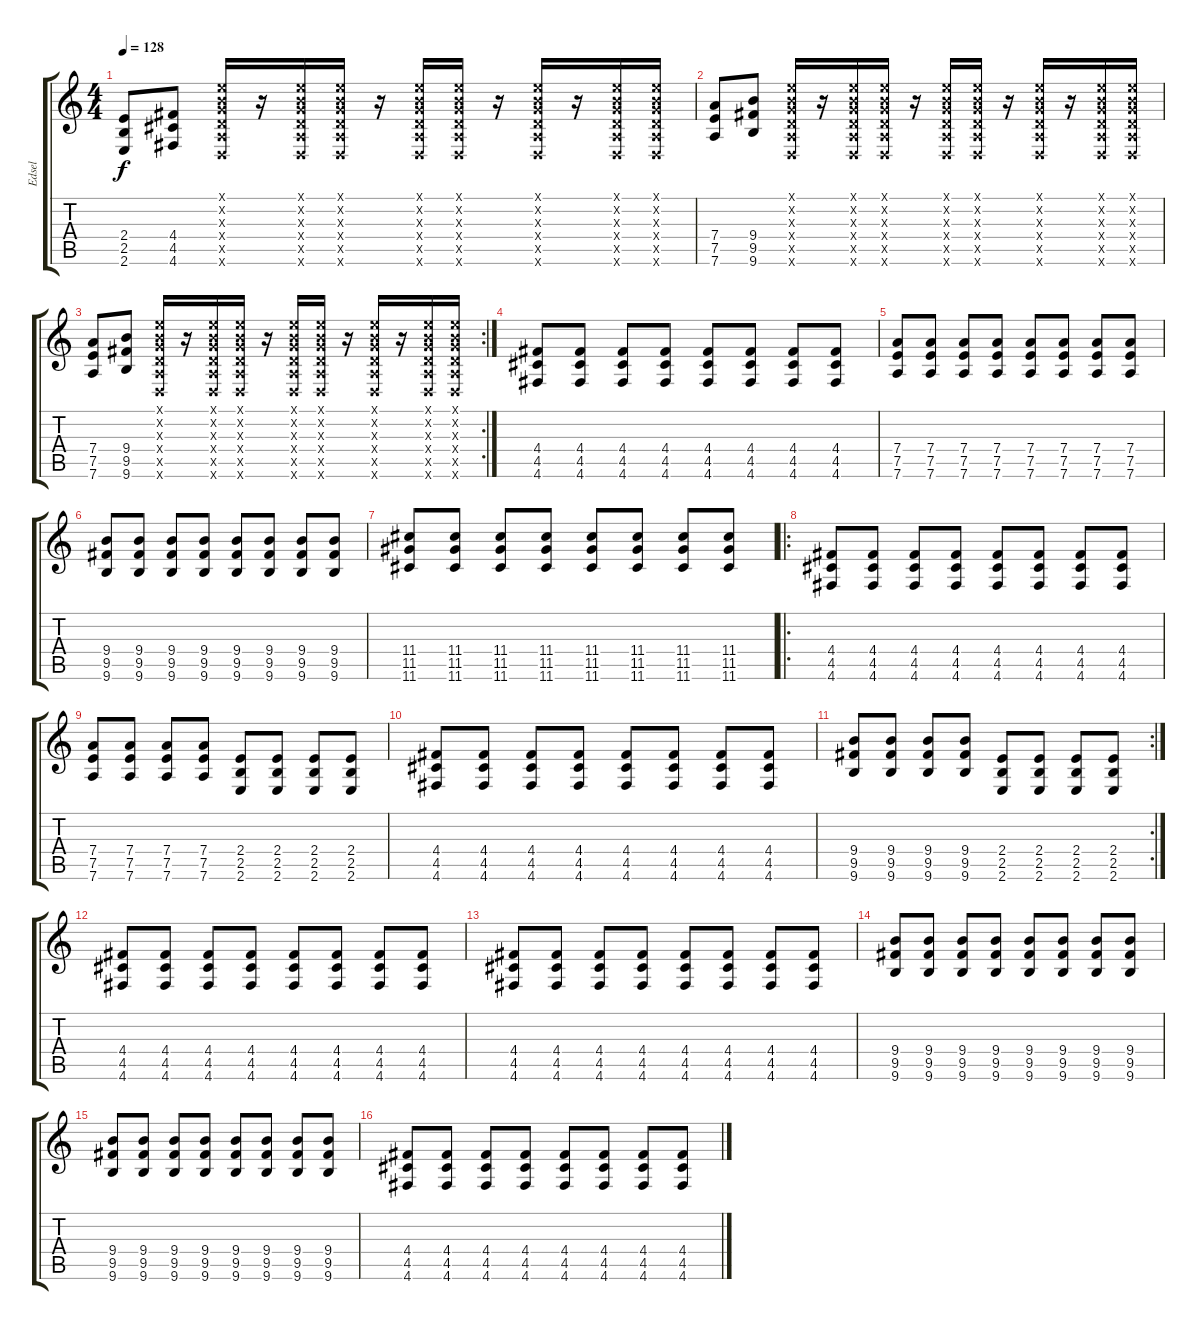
\track ("Edsel" "Edsel") {instrument distortionguitar}
\staff {score tabs}
\tuning (E4 B3 G3 D3 A2 D2) {hide}
\ts (4 4)
\tempo 128
\clef g2
\ks c
(2.4 2.5 2.6).8{dy f} (4.4 4.5 4.6).8 (0.1{x} 0.2{x} 0.3{x} 0.4{x} 0.5{x} 0.6{x}).16 r.16 (0.1{x} 0.2{x} 0.3{x} 0.4{x} 0.5{x} 0.6{x}).16 (0.1{x} 0.2{x} 0.3{x} 0.4{x} 0.5{x} 0.6{x}).16 r.16 (0.1{x} 0.2{x} 0.3{x} 0.4{x} 0.5{x} 0.6{x}).16 (0.1{x} 0.2{x} 0.3{x} 0.4{x} 0.5{x} 0.6{x}).16 r.16 (0.1{x} 0.2{x} 0.3{x} 0.4{x} 0.5{x} 0.6{x}).16 r.16 (0.1{x} 0.2{x} 0.3{x} 0.4{x} 0.5{x} 0.6{x}).16 (0.1{x} 0.2{x} 0.3{x} 0.4{x} 0.5{x} 0.6{x}).16 |
(7.4 7.5 7.6).8 (9.4 9.5 9.6).8 (0.1{x} 0.2{x} 0.3{x} 0.4{x} 0.5{x} 0.6{x}).16 r.16 (0.1{x} 0.2{x} 0.3{x} 0.4{x} 0.5{x} 0.6{x}).16 (0.1{x} 0.2{x} 0.3{x} 0.4{x} 0.5{x} 0.6{x}).16 r.16 (0.1{x} 0.2{x} 0.3{x} 0.4{x} 0.5{x} 0.6{x}).16 (0.1{x} 0.2{x} 0.3{x} 0.4{x} 0.5{x} 0.6{x}).16 r.16 (0.1{x} 0.2{x} 0.3{x} 0.4{x} 0.5{x} 0.6{x}).16 r.16 (0.1{x} 0.2{x} 0.3{x} 0.4{x} 0.5{x} 0.6{x}).16 (0.1{x} 0.2{x} 0.3{x} 0.4{x} 0.5{x} 0.6{x}).16 |
\rc 2
(7.4 7.5 7.6).8 (9.4 9.5 9.6).8 (0.1{x} 0.2{x} 0.3{x} 0.4{x} 0.5{x} 0.6{x}).16 r.16 (0.1{x} 0.2{x} 0.3{x} 0.4{x} 0.5{x} 0.6{x}).16 (0.1{x} 0.2{x} 0.3{x} 0.4{x} 0.5{x} 0.6{x}).16 r.16 (0.1{x} 0.2{x} 0.3{x} 0.4{x} 0.5{x} 0.6{x}).16 (0.1{x} 0.2{x} 0.3{x} 0.4{x} 0.5{x} 0.6{x}).16 r.16 (0.1{x} 0.2{x} 0.3{x} 0.4{x} 0.5{x} 0.6{x}).16 r.16 (0.1{x} 0.2{x} 0.3{x} 0.4{x} 0.5{x} 0.6{x}).16 (0.1{x} 0.2{x} 0.3{x} 0.4{x} 0.5{x} 0.6{x}).16 |
(4.4 4.5 4.6).8 (4.4 4.5 4.6).8 (4.4 4.5 4.6).8 (4.4 4.5 4.6).8 (4.4 4.5 4.6).8 (4.4 4.5 4.6).8 (4.4 4.5 4.6).8 (4.4 4.5 4.6).8 |
(7.4 7.5 7.6).8 (7.4 7.5 7.6).8 (7.4 7.5 7.6).8 (7.4 7.5 7.6).8 (7.4 7.5 7.6).8 (7.4 7.5 7.6).8 (7.4 7.5 7.6).8 (7.4 7.5 7.6).8 |
(9.4 9.5 9.6).8 (9.4 9.5 9.6).8 (9.4 9.5 9.6).8 (9.4 9.5 9.6).8 (9.4 9.5 9.6).8 (9.4 9.5 9.6).8 (9.4 9.5 9.6).8 (9.4 9.5 9.6).8 |
(11.4 11.5 11.6).8 (11.4 11.5 11.6).8 (11.4 11.5 11.6).8 (11.4 11.5 11.6).8 (11.4 11.5 11.6).8 (11.4 11.5 11.6).8 (11.4 11.5 11.6).8 (11.4 11.5 11.6).8 |
\ro
(4.4 4.5 4.6).8 (4.4 4.5 4.6).8 (4.4 4.5 4.6).8 (4.4 4.5 4.6).8 (4.4 4.5 4.6).8 (4.4 4.5 4.6).8 (4.4 4.5 4.6).8 (4.4 4.5 4.6).8 |
(7.4 7.5 7.6).8 (7.4 7.5 7.6).8 (7.4 7.5 7.6).8 (7.4 7.5 7.6).8 (2.4 2.5 2.6).8 (2.4 2.5 2.6).8 (2.4 2.5 2.6).8 (2.4 2.5 2.6).8 |
(4.4 4.5 4.6).8 (4.4 4.5 4.6).8 (4.4 4.5 4.6).8 (4.4 4.5 4.6).8 (4.4 4.5 4.6).8 (4.4 4.5 4.6).8 (4.4 4.5 4.6).8 (4.4 4.5 4.6).8 |
\rc 2
(9.4 9.5 9.6).8 (9.4 9.5 9.6).8 (9.4 9.5 9.6).8 (9.4 9.5 9.6).8 (2.4 2.5 2.6).8 (2.4 2.5 2.6).8 (2.4 2.5 2.6).8 (2.4 2.5 2.6).8 |
(4.4 4.5 4.6).8 (4.4 4.5 4.6).8 (4.4 4.5 4.6).8 (4.4 4.5 4.6).8 (4.4 4.5 4.6).8 (4.4 4.5 4.6).8 (4.4 4.5 4.6).8 (4.4 4.5 4.6).8 |
(4.4 4.5 4.6).8 (4.4 4.5 4.6).8 (4.4 4.5 4.6).8 (4.4 4.5 4.6).8 (4.4 4.5 4.6).8 (4.4 4.5 4.6).8 (4.4 4.5 4.6).8 (4.4 4.5 4.6).8 |
(9.4 9.5 9.6).8 (9.4 9.5 9.6).8 (9.4 9.5 9.6).8 (9.4 9.5 9.6).8 (9.4 9.5 9.6).8 (9.4 9.5 9.6).8 (9.4 9.5 9.6).8 (9.4 9.5 9.6).8 |
(9.4 9.5 9.6).8 (9.4 9.5 9.6).8 (9.4 9.5 9.6).8 (9.4 9.5 9.6).8 (9.4 9.5 9.6).8 (9.4 9.5 9.6).8 (9.4 9.5 9.6).8 (9.4 9.5 9.6).8 |
(4.4 4.5 4.6).8 (4.4 4.5 4.6).8 (4.4 4.5 4.6).8 (4.4 4.5 4.6).8 (4.4 4.5 4.6).8 (4.4 4.5 4.6).8 (4.4 4.5 4.6).8 (4.4 4.5 4.6).8
